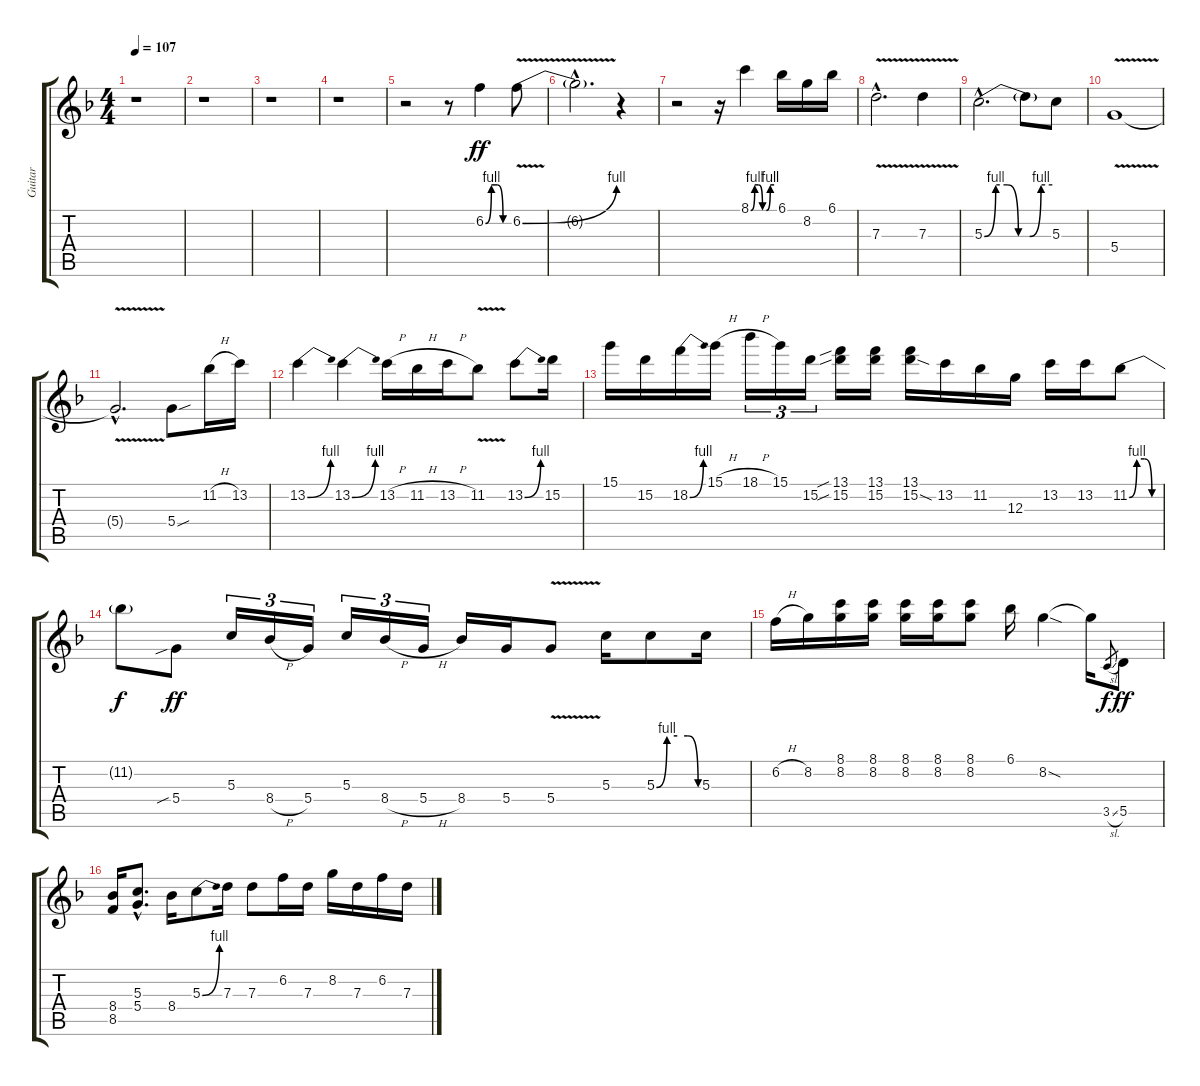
\track ("Guitar" "Guitar") {instrument overdrivenguitar}
\staff {score tabs}
\tuning (E4 B3 G3 D3 A2 E2) {hide}
\ts (4 4)
\tempo 107
\clef g2
\ks f
r.1{dy ff} |
r.1 |
r.1 |
r.1 |
r.2 r.8 6.2{be (custom 0 0 15 4 30 4 45 0 60 0)}.4 6.2{be (bend 0 0 60 4) v}.8 |
6.2{hac t}.2{d} r.4 |
r.2 r.16 8.1{be (custom 0 0 10 4 20 4 30 0 40 0 50 4 60 4)}.4 6.1.16 8.2.16 6.1.16 |
7.3{v hac}.2{d} 7.3{v}.4 |
5.3{be (custom 0 0 10 4 20 4 30 0 40 0 50 4 60 4) hac}.2{d} 5.3{t}.8 5.3.8 |
5.4{v}.1 |
5.4{hac t}.2{d} 5.4{sou}.8 11.2{h}.16 13.2.16 |
13.2{be (bend 0 0 60 4)}.4 13.2{be (bend 0 0 60 4)}.4 13.2{h}.16 11.2{h}.16 13.2{h}.16 11.2{v}.8 13.2{be (bend 0 0 60 4)}.8 15.2.16 |
15.1.16 15.2.16 18.2{be (bend 0 0 60 4)}.16 15.1{h}.16 18.1{h}.16{tu (3 2)} 15.1.16{tu (3 2)} 15.2.16{tu (3 2)} (13.1{sib} 15.2{sib}).16 (13.1 15.2).16 (13.1 15.2{sod}).16 13.2.16 11.2.16 12.3.16 13.2.16 13.2.16 11.2{be (custom 0 0 15 4 30 4 45 0 60 0)}.8 |
11.2{t}.8{dy f} 5.4{sib}.8{dy ff} 5.3.16{tu (3 2)} 8.4{h}.16{tu (3 2)} 5.4.16{tu (3 2)} 5.3.16{tu (3 2)} 8.4{h}.16{tu (3 2)} 5.4{h}.16{tu (3 2)} 8.4.16 5.4.16 5.4{v}.8 5.3.16 5.3{be (custom 0 0 15 4 30 4 45 4 60 0)}.8 5.3.16 |
6.2{h}.16 8.2.16 (8.1 8.2).16 (8.1 8.2).16 (8.1 8.2).16 (8.1 8.2).16 (8.1 8.2).8 6.1.16 8.2{sod}.4 8.2{t}.16 3.5{sl}.8{gr dy f} 5.5.8{dy ff} |
(8.4 8.5).16 (5.3{hac} 5.4{hac}).8{d} 8.4.16 5.3{be (bend 0 0 60 4)}.8 7.3.16 7.3.8 6.2.16 7.3.16 8.2.16 7.3.16 6.2.16 7.3.16
